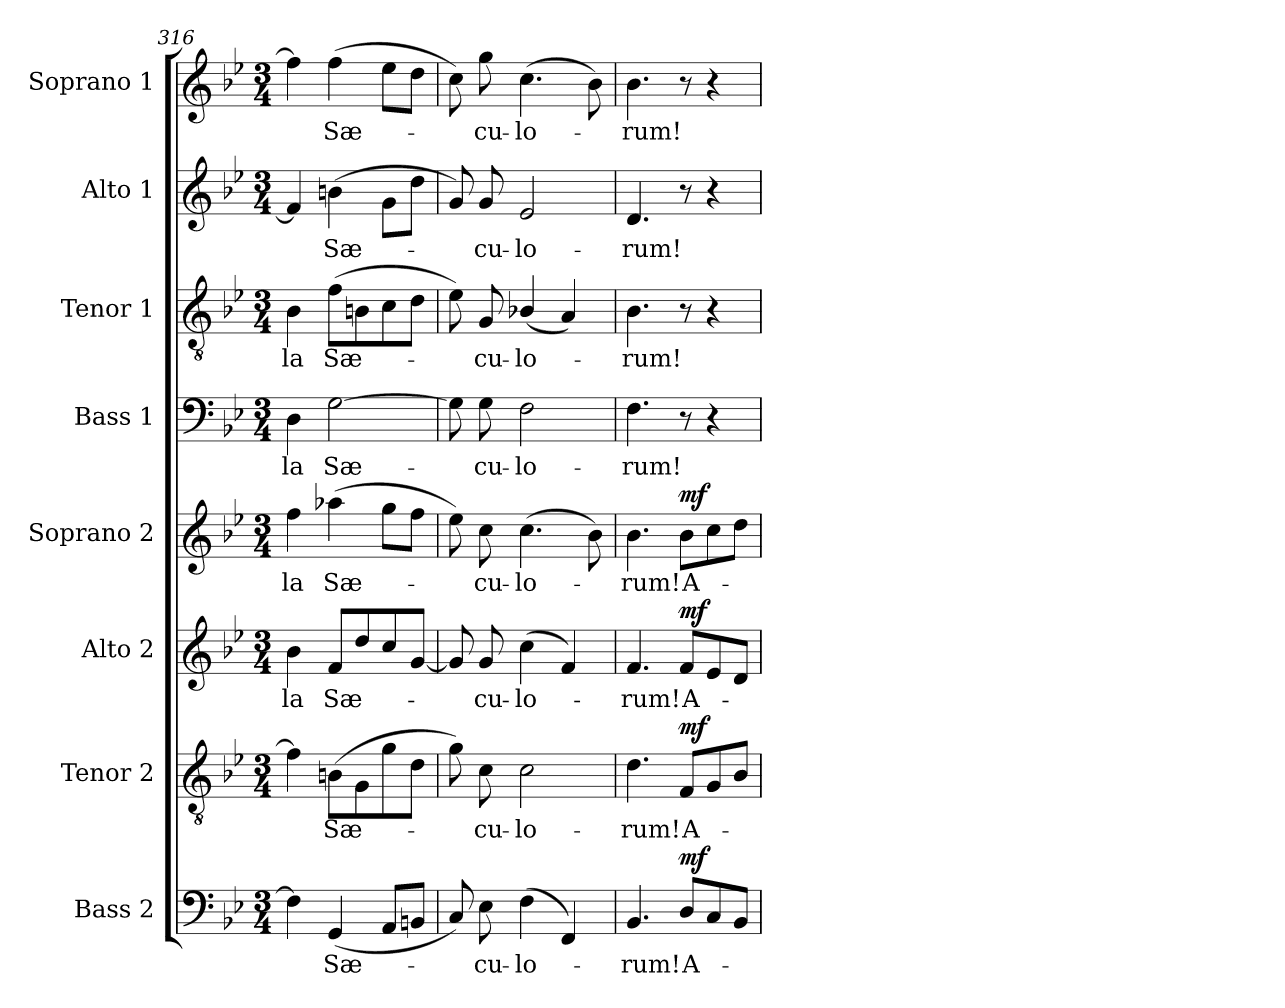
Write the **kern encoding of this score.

**kern	**text	**dynam	**kern	**text	**dynam	**kern	**text	**dynam	**kern	**text	**dynam	**kern	**text	**kern	**text	**kern	**text	**kern	**text
*part8	*part8	*part8	*part7	*part7	*part7	*part6	*part6	*part6	*part5	*part5	*part5	*part4	*part4	*part3	*part3	*part2	*part2	*part1	*part1
*staff8	*staff8	*staff8	*staff7	*staff7	*staff7	*staff6	*staff6	*staff6	*staff5	*staff5	*staff5	*staff4	*staff4	*staff3	*staff3	*staff2	*staff2	*staff1	*staff1
*I"Bass 2	*	*	*I"Tenor 2	*	*	*I"Alto 2	*	*	*I"Soprano 2	*	*	*I"Bass 1	*	*I"Tenor 1	*	*I"Alto 1	*	*I"Soprano 1	*
*I'B 2.	*	*	*I'T 2.	*	*	*I'A 2.	*	*	*I'S 2.	*	*	*I'B 1.	*	*I'T 1.	*	*I'A 1.	*	*I'S 1.	*
*clefF4	*	*	*clefGv2	*	*	*clefG2	*	*	*clefG2	*	*	*clefF4	*	*clefGv2	*	*clefG2	*	*clefG2	*
*	*	*	*ITrd7c12	*	*	*	*	*	*	*	*	*	*	*ITrd7c12	*	*	*	*	*
*k[b-e-]	*	*	*k[b-e-]	*	*	*k[b-e-]	*	*	*k[b-e-]	*	*	*k[b-e-]	*	*k[b-e-]	*	*k[b-e-]	*	*k[b-e-]	*
*B-:	*	*	*B-:	*	*	*B-:	*	*	*B-:	*	*	*B-:	*	*B-:	*	*B-:	*	*B-:	*
*M3/4	*	*	*M3/4	*	*	*M3/4	*	*	*M3/4	*	*	*M3/4	*	*M3/4	*	*M3/4	*	*M3/4	*
=316	=316	=316	=316	=316	=316	=316	=316	=316	=316	=316	=316	=316	=316	=316	=316	=316	=316	=316	=316
!	!	!	!	!	!	!	!LO:LY:b:color=#000000	!	!	!	!	!	!	!	!	!	!	!	!
!	!	!	!	!	!	!	!	!	!	!LO:LY:b:color=#000000	!	!	!	!	!	!	!	!	!
!	!	!	!	!	!	!	!	!	!	!	!	!	!LO:LY:b:color=#000000	!	!	!	!	!	!
!	!	!	!	!	!	!	!	!	!	!	!	!	!	!	!LO:LY:b:color=#000000	!	!	!	!
4Fi\]	.	.	4Fi\]	.	.	4b-i\	-la	.	4ffi\	-la	.	4Di\	-la	4BB-i\	-la	4fi/]	.	4ffi\]	.
!	!LO:LY:b:color=#000000	!	!	!	!	!	!	!	!	!	!	!	!	!	!	!	!	!	!
!	!	!	!	!LO:LY:b:color=#000000	!	!	!	!	!	!	!	!	!	!	!	!	!	!	!
!	!	!	!	!	!	!	!LO:LY:b:color=#000000	!	!	!	!	!	!	!	!	!	!	!	!
!	!	!	!	!	!	!	!	!	!	!LO:LY:b:color=#000000	!	!	!	!	!	!	!	!	!
!	!	!	!	!	!	!	!	!	!	!	!	!	!LO:LY:b:color=#000000	!	!	!	!	!	!
!	!	!	!	!	!	!	!	!	!	!	!	!	!	!	!LO:LY:b:color=#000000	!	!	!	!
!	!	!	!	!	!	!	!	!	!	!	!	!	!	!	!	!	!LO:LY:b:color=#000000	!	!
!	!	!	!	!	!	!	!	!	!	!	!	!	!	!	!	!	!	!	!LO:LY:b:color=#000000
(4GGi/	Sæ-	.	(8BBni\L	Sæ-	.	8fi/L	Sæ-	.	(4aa-Xi\	Sæ-	.	[2Gi\	Sæ-	(8Fi\L	Sæ-	(4bni\	Sæ-	(4ffi\	Sæ-
.	.	.	8GGi\	.	.	8ddi/	.	.	.	.	.	.	.	8BBni\	.	.	.	.	.
8AAi/L	.	.	8Gi\	.	.	8cci/	.	.	8ggi\L	.	.	.	.	8Ci\	.	8gi\L	.	8ee-i\L	.
8BBni/J	.	.	8Di\J	.	.	[8gi/J	.	.	8ffi\J	.	.	.	.	8Di\J	.	8ddi\J	.	8ddi\J	.
!!LO:PB:g=z
=317	=317	=317	=317	=317	=317	=317	=317	=317	=317	=317	=317	=317	=317	=317	=317	=317	=317	=317	=317
8Ci/)	.	.	8Gi\)	.	.	8gi/]	.	.	8ee-i\)	.	.	8Gi\]	.	8E-i\)	.	8gi/)	.	8cci\)	.
!	!LO:LY:b:color=#000000	!	!	!	!	!	!	!	!	!	!	!	!	!	!	!	!	!	!
!	!	!	!	!LO:LY:b:color=#000000	!	!	!	!	!	!	!	!	!	!	!	!	!	!	!
!	!	!	!	!	!	!	!LO:LY:b:color=#000000	!	!	!	!	!	!	!	!	!	!	!	!
!	!	!	!	!	!	!	!	!	!	!LO:LY:b:color=#000000	!	!	!	!	!	!	!	!	!
!	!	!	!	!	!	!	!	!	!	!	!	!	!LO:LY:b:color=#000000	!	!	!	!	!	!
!	!	!	!	!	!	!	!	!	!	!	!	!	!	!	!LO:LY:b:color=#000000	!	!	!	!
!	!	!	!	!	!	!	!	!	!	!	!	!	!	!	!	!	!LO:LY:b:color=#000000	!	!
!	!	!	!	!	!	!	!	!	!	!	!	!	!	!	!	!	!	!	!LO:LY:b:color=#000000
8E-i\	-cu-	.	8Ci\	-cu-	.	8gi/	-cu-	.	8cci\	-cu-	.	8Gi\	-cu-	8GGi/	-cu-	8gi/	-cu-	8ggi\	-cu-
!	!LO:LY:b:color=#000000	!	!	!	!	!	!	!	!	!	!	!	!	!	!	!	!	!	!
!	!	!	!	!LO:LY:b:color=#000000	!	!	!	!	!	!	!	!	!	!	!	!	!	!	!
!	!	!	!	!	!	!	!LO:LY:b:color=#000000	!	!	!	!	!	!	!	!	!	!	!	!
!	!	!	!	!	!	!	!	!	!	!LO:LY:b:color=#000000	!	!	!	!	!	!	!	!	!
!	!	!	!	!	!	!	!	!	!	!	!	!	!LO:LY:b:color=#000000	!	!	!	!	!	!
!	!	!	!	!	!	!	!	!	!	!	!	!	!	!	!LO:LY:b:color=#000000	!	!	!	!
!	!	!	!	!	!	!	!	!	!	!	!	!	!	!	!	!	!LO:LY:b:color=#000000	!	!
!	!	!	!	!	!	!	!	!	!	!	!	!	!	!	!	!	!	!	!LO:LY:b:color=#000000
(4Fi\	-lo-	.	2Ci\	-lo-	.	(4cci\	-lo-	.	(4.cci\	-lo-	.	2Fi\	-lo-	(4BB-Xi/	-lo-	2e-i/	-lo-	(4.cci\	-lo-
4FFi/)	.	.	.	.	.	4fi/)	.	.	.	.	.	.	.	4AAi/)	.	.	.	.	.
.	.	.	.	.	.	.	.	.	8b-i\)	.	.	.	.	.	.	.	.	8b-i\)	.
=318	=318	=318	=318	=318	=318	=318	=318	=318	=318	=318	=318	=318	=318	=318	=318	=318	=318	=318	=318
!	!LO:LY:b:color=#000000	!	!	!	!	!	!	!	!	!	!	!	!	!	!	!	!	!	!
!	!	!	!	!LO:LY:b:color=#000000	!	!	!	!	!	!	!	!	!	!	!	!	!	!	!
!	!	!	!	!	!	!	!LO:LY:b:color=#000000	!	!	!	!	!	!	!	!	!	!	!	!
!	!	!	!	!	!	!	!	!	!	!LO:LY:b:color=#000000	!	!	!	!	!	!	!	!	!
!	!	!	!	!	!	!	!	!	!	!	!	!	!LO:LY:b:color=#000000	!	!	!	!	!	!
!	!	!	!	!	!	!	!	!	!	!	!	!	!	!	!LO:LY:b:color=#000000	!	!	!	!
!	!	!	!	!	!	!	!	!	!	!	!	!	!	!	!	!	!LO:LY:b:color=#000000	!	!
!	!	!	!	!	!	!	!	!	!	!	!	!	!	!	!	!	!	!	!LO:LY:b:color=#000000
4.BB-i/	-rum!	.	4.Di\	-rum!	.	4.fi/	-rum!	.	4.b-i\	-rum!	.	4.Fi\	-rum!	4.BB-i\	-rum!	4.di/	-rum!	4.b-i\	-rum!
!	!LO:LY:b:color=#000000	!	!	!	!	!	!	!	!	!	!	!	!	!	!	!	!	!	!
!	!	!	!	!LO:LY:b:color=#000000	!	!	!	!	!	!	!	!	!	!	!	!	!	!	!
!	!	!	!	!	!	!	!LO:LY:b:color=#000000	!	!	!	!	!	!	!	!	!	!	!	!
!	!	!	!	!	!	!	!	!	!	!LO:LY:b:color=#000000	!	!	!	!	!	!	!	!	!
8Di/L	A-	mf	8FFi/L	A-	mf	8fi/L	A-	mf	8b-i\L	A-	mf	8r	.	8r	.	8r	.	8r	.
8Ci/	.	.	8GGi/	.	.	8e-i/	.	.	8cci\	.	.	4r	.	4r	.	4r	.	4r	.
8BB-i/J	.	.	8BB-i/J	.	.	8di/J	.	.	8ddi\J	.	.	.	.	.	.	.	.	.	.
=	=	=	=	=	=	=	=	=	=	=	=	=	=	=	=	=	=	=	=
*-	*-	*-	*-	*-	*-	*-	*-	*-	*-	*-	*-	*-	*-	*-	*-	*-	*-	*-	*-
